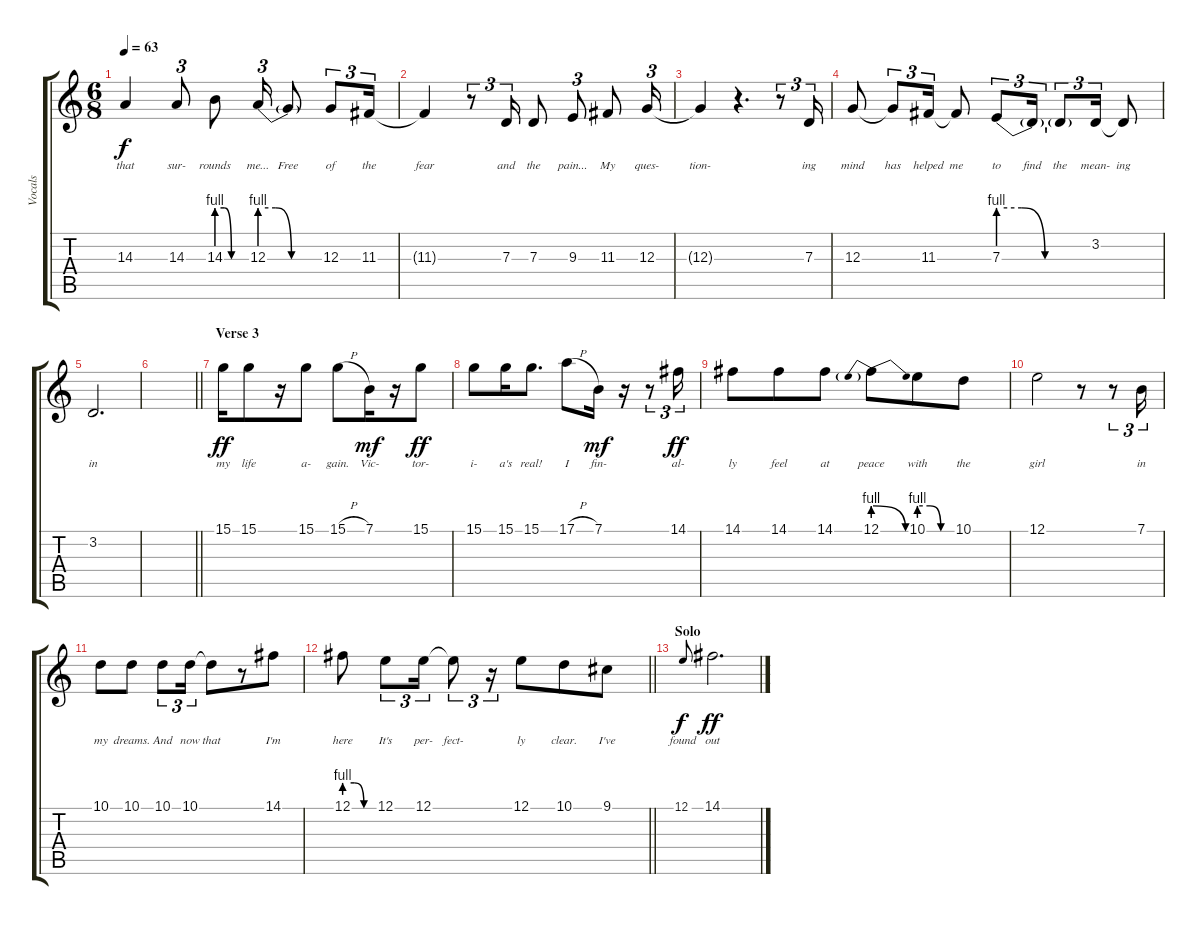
\track ("Vocals" "Vocals") {instrument frenchhorn}
\staff {score tabs}
\tuning (E4 B3 G3 D3 A2 E2) {hide}
\ts (6 8)
\tempo 63
\clef g2
\ks c
14.3{t}.4{lyrics (0 "that") lyrics (1 "") lyrics (2 "") lyrics (3 "") lyrics (4 "") dy f} 14.3.8{tu (3 2) lyrics (0 "sur-") lyrics (1 "") lyrics (2 "") lyrics (3 "") lyrics (4 "")} 14.3{be (custom 0 4 15 4 30 0 60 0)}.8{lyrics (0 "rounds") lyrics (1 "") lyrics (2 "") lyrics (3 "") lyrics (4 "")} 12.3{be (custom 0 4 15 4 30 0 60 0)}.16{tu (3 2) lyrics (0 "me...") lyrics (1 "") lyrics (2 "") lyrics (3 "") lyrics (4 "")} 12.3{t}.8{lyrics (0 "Free") lyrics (1 "") lyrics (2 "") lyrics (3 "") lyrics (4 "")} 12.3.8{tu (3 2) lyrics (0 "of") lyrics (1 "") lyrics (2 "") lyrics (3 "") lyrics (4 "")} 11.3.16{tu (3 2) lyrics (0 "the") lyrics (1 "") lyrics (2 "") lyrics (3 "") lyrics (4 "")} |
11.3{t}.4{lyrics (0 "fear") lyrics (1 "") lyrics (2 "") lyrics (3 "") lyrics (4 "")} r.8{tu (3 2)} 7.3.16{tu (3 2) lyrics (0 "and") lyrics (1 "") lyrics (2 "") lyrics (3 "") lyrics (4 "")} 7.3.8{lyrics (0 "the") lyrics (1 "") lyrics (2 "") lyrics (3 "") lyrics (4 "")} 9.3.8{tu (3 2) lyrics (0 "pain...") lyrics (1 "") lyrics (2 "") lyrics (3 "") lyrics (4 "")} 11.3.8{lyrics (0 "My") lyrics (1 "") lyrics (2 "") lyrics (3 "") lyrics (4 "")} 12.3.16{tu (3 2) lyrics (0 "ques-") lyrics (1 "") lyrics (2 "") lyrics (3 "") lyrics (4 "")} |
12.3{t}.4{lyrics (0 "tion-") lyrics (1 "") lyrics (2 "") lyrics (3 "") lyrics (4 "")} r.4{d} r.8{tu (3 2)} 7.3.16{tu (3 2) lyrics (0 "ing") lyrics (1 "") lyrics (2 "") lyrics (3 "") lyrics (4 "")} |
12.3.8{lyrics (0 "mind") lyrics (1 "") lyrics (2 "") lyrics (3 "") lyrics (4 "")} 12.3{t}.8{tu (3 2) lyrics (0 "has") lyrics (1 "") lyrics (2 "") lyrics (3 "") lyrics (4 "")} 11.3.16{tu (3 2) lyrics (0 "helped") lyrics (1 "") lyrics (2 "") lyrics (3 "") lyrics (4 "")} 11.3{t}.8{lyrics (0 "me") lyrics (1 "") lyrics (2 "") lyrics (3 "") lyrics (4 "")} 7.3{be (custom 0 4 15 4 30 0 60 0)}.8{tu (3 2) lyrics (0 "to") lyrics (1 "") lyrics (2 "") lyrics (3 "") lyrics (4 "")} 7.3{t}.16{tu (3 2) lyrics (0 "find") lyrics (1 "") lyrics (2 "") lyrics (3 "") lyrics (4 "")} 7.3{t}.8{tu (3 2) lyrics (0 "the") lyrics (1 "") lyrics (2 "") lyrics (3 "") lyrics (4 "")} 3.2.16{tu (3 2) lyrics (0 "mean-") lyrics (1 "") lyrics (2 "") lyrics (3 "") lyrics (4 "")} 3.2{t}.8{lyrics (0 "ing") lyrics (1 "") lyrics (2 "") lyrics (3 "") lyrics (4 "")} |
3.2.2{d lyrics (0 "in") lyrics (1 "") lyrics (2 "") lyrics (3 "") lyrics (4 "")} |
\barLineRight lightlight
|
\section ("" "Verse 3")
15.1.16{lyrics (0 "my") lyrics (1 "") lyrics (2 "") lyrics (3 "") lyrics (4 "") dy ff} 15.1.8{lyrics (0 "life") lyrics (1 "") lyrics (2 "") lyrics (3 "") lyrics (4 "")} r.16 15.1.8{lyrics (0 "a-") lyrics (1 "") lyrics (2 "") lyrics (3 "") lyrics (4 "")} 15.1{h}.8{lyrics (0 "gain.") lyrics (1 "") lyrics (2 "") lyrics (3 "") lyrics (4 "")} 7.1.16{lyrics (0 "Vic-") lyrics (1 "") lyrics (2 "") lyrics (3 "") lyrics (4 "") dy mf} r.16 15.1.8{lyrics (0 "tor-") lyrics (1 "") lyrics (2 "") lyrics (3 "") lyrics (4 "") dy ff} |
15.1.8{lyrics (0 "i-") lyrics (1 "") lyrics (2 "") lyrics (3 "") lyrics (4 "")} 15.1.16{lyrics (0 "a's") lyrics (1 "") lyrics (2 "") lyrics (3 "") lyrics (4 "")} 15.1.8{d lyrics (0 "real!") lyrics (1 "") lyrics (2 "") lyrics (3 "") lyrics (4 "")} 17.1{h}.8{lyrics (0 "I") lyrics (1 "") lyrics (2 "") lyrics (3 "") lyrics (4 "")} 7.1.16{lyrics (0 "fin-") lyrics (1 "") lyrics (2 "") lyrics (3 "") lyrics (4 "") dy mf} r.16 r.8{tu (3 2)} 14.1.16{tu (3 2) lyrics (0 "al-") lyrics (1 "") lyrics (2 "") lyrics (3 "") lyrics (4 "") dy ff} |
14.1.8{lyrics (0 "ly") lyrics (1 "") lyrics (2 "") lyrics (3 "") lyrics (4 "")} 14.1.8{lyrics (0 "feel") lyrics (1 "") lyrics (2 "") lyrics (3 "") lyrics (4 "")} 14.1.8{lyrics (0 "at") lyrics (1 "") lyrics (2 "") lyrics (3 "") lyrics (4 "")} 12.1{be (prebendrelease 0 4 60 0)}.8{lyrics (0 "peace") lyrics (1 "") lyrics (2 "") lyrics (3 "") lyrics (4 "")} 10.1{be (custom 0 4 20 4 40 0 60 0)}.8{lyrics (0 "with") lyrics (1 "") lyrics (2 "") lyrics (3 "") lyrics (4 "")} 10.1.8{lyrics (0 "the") lyrics (1 "") lyrics (2 "") lyrics (3 "") lyrics (4 "")} |
12.1.2{lyrics (0 "girl") lyrics (1 "") lyrics (2 "") lyrics (3 "") lyrics (4 "")} r.8 r.8{tu (3 2)} 7.1.16{tu (3 2) lyrics (0 "in") lyrics (1 "") lyrics (2 "") lyrics (3 "") lyrics (4 "")} |
10.1.8{lyrics (0 "my") lyrics (1 "") lyrics (2 "") lyrics (3 "") lyrics (4 "")} 10.1.8{lyrics (0 "dreams.") lyrics (1 "") lyrics (2 "") lyrics (3 "") lyrics (4 "")} 10.1.8{tu (3 2) lyrics (0 "And") lyrics (1 "") lyrics (2 "") lyrics (3 "") lyrics (4 "")} 10.1.16{tu (3 2) lyrics (0 "now") lyrics (1 "") lyrics (2 "") lyrics (3 "") lyrics (4 "")} 10.1{t}.8{lyrics (0 "that") lyrics (1 "") lyrics (2 "") lyrics (3 "") lyrics (4 "")} r.8 14.1.8{lyrics (0 "I'm") lyrics (1 "") lyrics (2 "") lyrics (3 "") lyrics (4 "")} |
\barLineRight lightlight
12.1{be (custom 0 4 20 4 40 0 60 0)}.8{lyrics (0 "here") lyrics (1 "") lyrics (2 "") lyrics (3 "") lyrics (4 "")} 12.1.8{tu (3 2) lyrics (0 "It's") lyrics (1 "") lyrics (2 "") lyrics (3 "") lyrics (4 "")} 12.1.16{tu (3 2) lyrics (0 "per-") lyrics (1 "") lyrics (2 "") lyrics (3 "") lyrics (4 "")} 12.1{t}.8{tu (3 2) lyrics (0 "fect-") lyrics (1 "") lyrics (2 "") lyrics (3 "") lyrics (4 "")} r.16{tu (3 2)} 12.1.8{lyrics (0 "ly") lyrics (1 "") lyrics (2 "") lyrics (3 "") lyrics (4 "")} 10.1.8{lyrics (0 "clear.") lyrics (1 "") lyrics (2 "") lyrics (3 "") lyrics (4 "")} 9.1.8{lyrics (0 "I've") lyrics (1 "") lyrics (2 "") lyrics (3 "") lyrics (4 "")} |
\section ("" "Solo")
12.1.8{lyrics (0 "found") lyrics (1 "") lyrics (2 "") lyrics (3 "") lyrics (4 "") gr onbeat dy f} 14.1.2{d lyrics (0 "out") lyrics (1 "") lyrics (2 "") lyrics (3 "") lyrics (4 "") dy ff}
